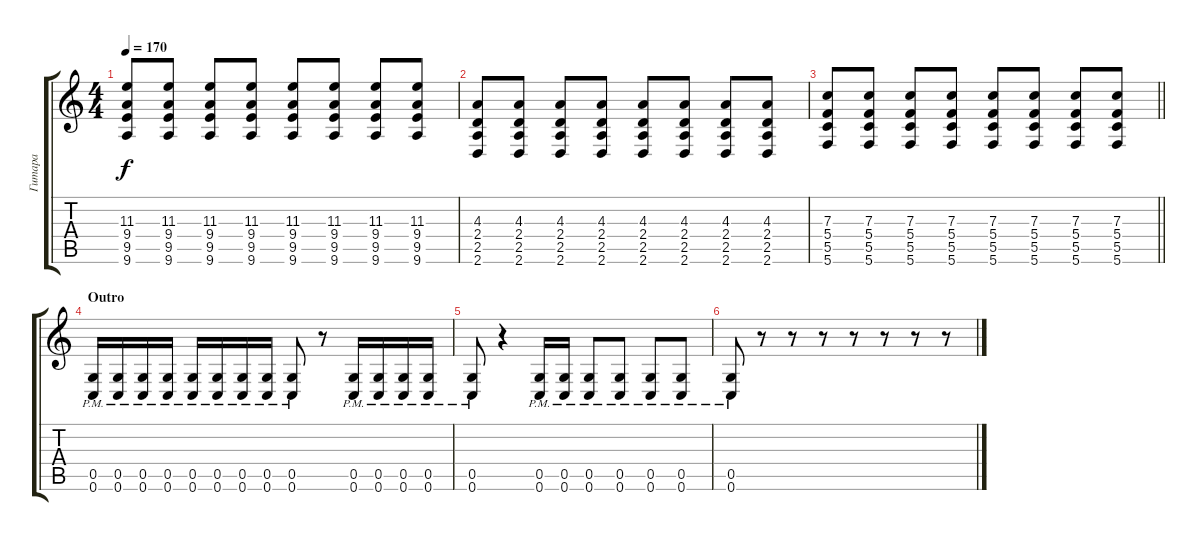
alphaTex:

\track ("Гитара" "Гитара") {instrument distortionguitar}
\staff {score tabs}
\tuning (D4 A3 F3 C3 G2 C2) {hide}
\ts (4 4)
\tempo 170
\clef g2
\ks c
(11.3 9.4 9.5 9.6).8{dy f} (11.3 9.4 9.5 9.6).8 (11.3 9.4 9.5 9.6).8 (11.3 9.4 9.5 9.6).8 (11.3 9.4 9.5 9.6).8 (11.3 9.4 9.5 9.6).8 (11.3 9.4 9.5 9.6).8 (11.3 9.4 9.5 9.6).8 |
(4.3 2.4 2.5 2.6).8 (4.3 2.4 2.5 2.6).8 (4.3 2.4 2.5 2.6).8 (4.3 2.4 2.5 2.6).8 (4.3 2.4 2.5 2.6).8 (4.3 2.4 2.5 2.6).8 (4.3 2.4 2.5 2.6).8 (4.3 2.4 2.5 2.6).8 |
\barLineRight lightlight
(7.3 5.4 5.5 5.6).8 (7.3 5.4 5.5 5.6).8 (7.3 5.4 5.5 5.6).8 (7.3 5.4 5.5 5.6).8 (7.3 5.4 5.5 5.6).8 (7.3 5.4 5.5 5.6).8 (7.3 5.4 5.5 5.6).8 (7.3 5.4 5.5 5.6).8 |
\section ("" "Outro")
(0.5{pm} 0.6{pm}).16 (0.5{pm} 0.6{pm}).16 (0.5{pm} 0.6{pm}).16 (0.5{pm} 0.6{pm}).16 (0.5{pm} 0.6{pm}).16 (0.5{pm} 0.6{pm}).16 (0.5{pm} 0.6{pm}).16 (0.5{pm} 0.6{pm}).16 (0.5{pm} 0.6{pm}).8 r.8 (0.5{pm} 0.6{pm}).16 (0.5{pm} 0.6{pm}).16 (0.5{pm} 0.6{pm}).16 (0.5{pm} 0.6{pm}).16 |
(0.5{pm} 0.6{pm}).8 r.4 (0.5{pm} 0.6{pm}).16 (0.5{pm} 0.6{pm}).16 (0.5{pm} 0.6{pm}).8 (0.5{pm} 0.6{pm}).8 (0.5{pm} 0.6{pm}).8 (0.5{pm} 0.6{pm}).8 |
(0.5{pm} 0.6{pm}).8 r.8 r.8 r.8 r.8 r.8 r.8 r.8
